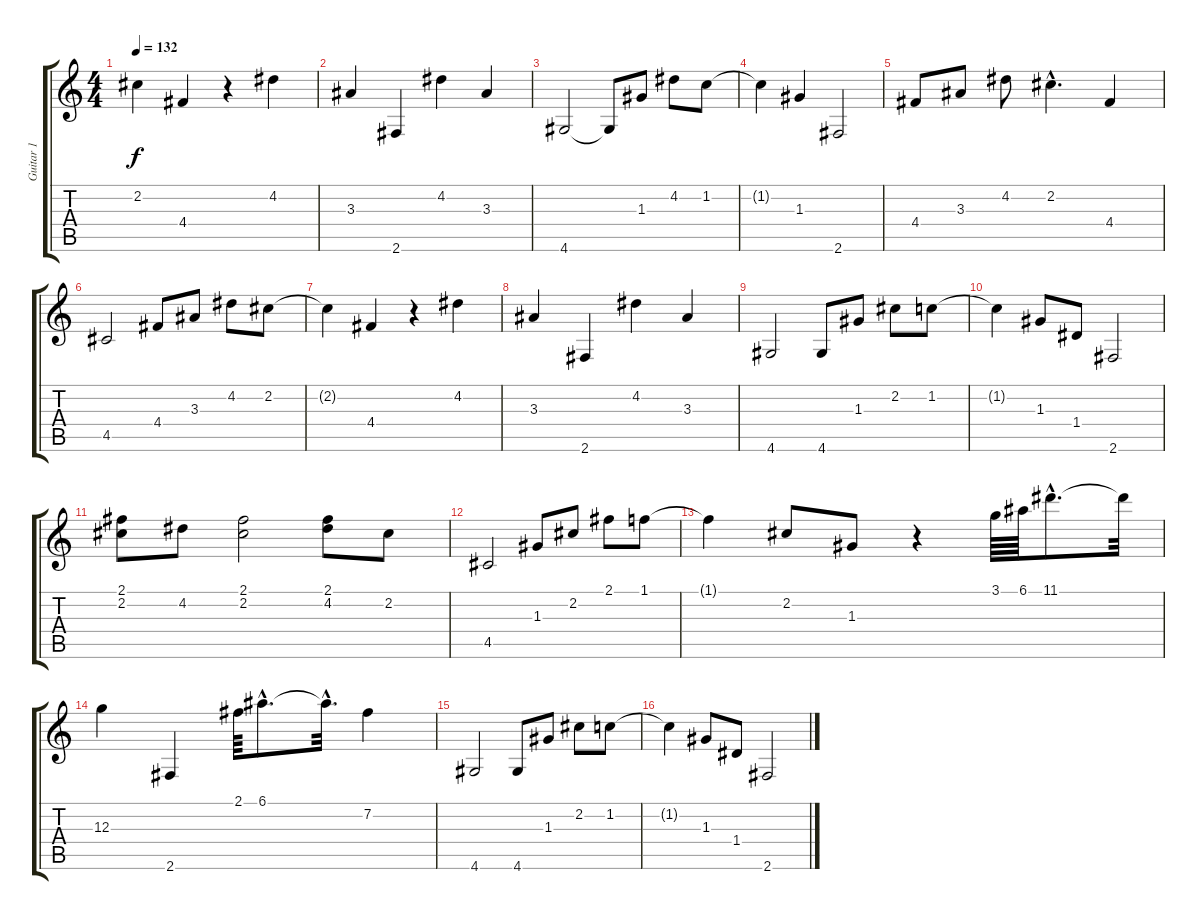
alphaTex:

\track ("Guitar 1" "Guitar 1") {instrument electricguitarjazz}
\staff {score tabs}
\tuning (E4 B3 G3 D3 A2 E2) {hide}
\ts (4 4)
\tempo 132
\clef g2
\ks c
2.2{t}.4{dy f} 4.4.4 r.4 4.2.4 |
3.3.4 2.6.4 4.2.4 3.3.4 |
4.6.2 4.6{t}.8 1.3.8 4.2.8 1.2.8 |
1.2{t}.4 1.3.4 2.6.2 |
4.4.8 3.3.8 4.2.8 2.2{hac}.4{d} 4.4.4 |
4.5.2 4.4.8 3.3.8 4.2.8 2.2.8 |
2.2{t}.4 4.4.4 r.4 4.2.4 |
3.3.4 2.6.4 4.2.4 3.3.4 |
4.6.2 4.6.8 1.3.8 2.2.8 1.2.8 |
1.2{t}.4 1.3.8 1.4.8 2.6.2 |
(2.1 2.2).8 4.2.8 (2.1 2.2).2 (2.1 4.2).8 2.2.8 |
4.5.2 1.3.8 2.2.8 2.1.8 1.1.8 |
1.1{t}.4 2.2.8 1.3.8 r.4 3.1.64 6.1.64 11.1{hac}.8{d} 11.1{t}.32 |
12.3.4 2.6.4 2.1.64 6.1{hac}.8{d} 6.1{hac t}.32{d} 7.2.4 |
4.6.2 4.6.8 1.3.8 2.2.8 1.2.8 |
1.2{t}.4 1.3.8 1.4.8 2.6.2
